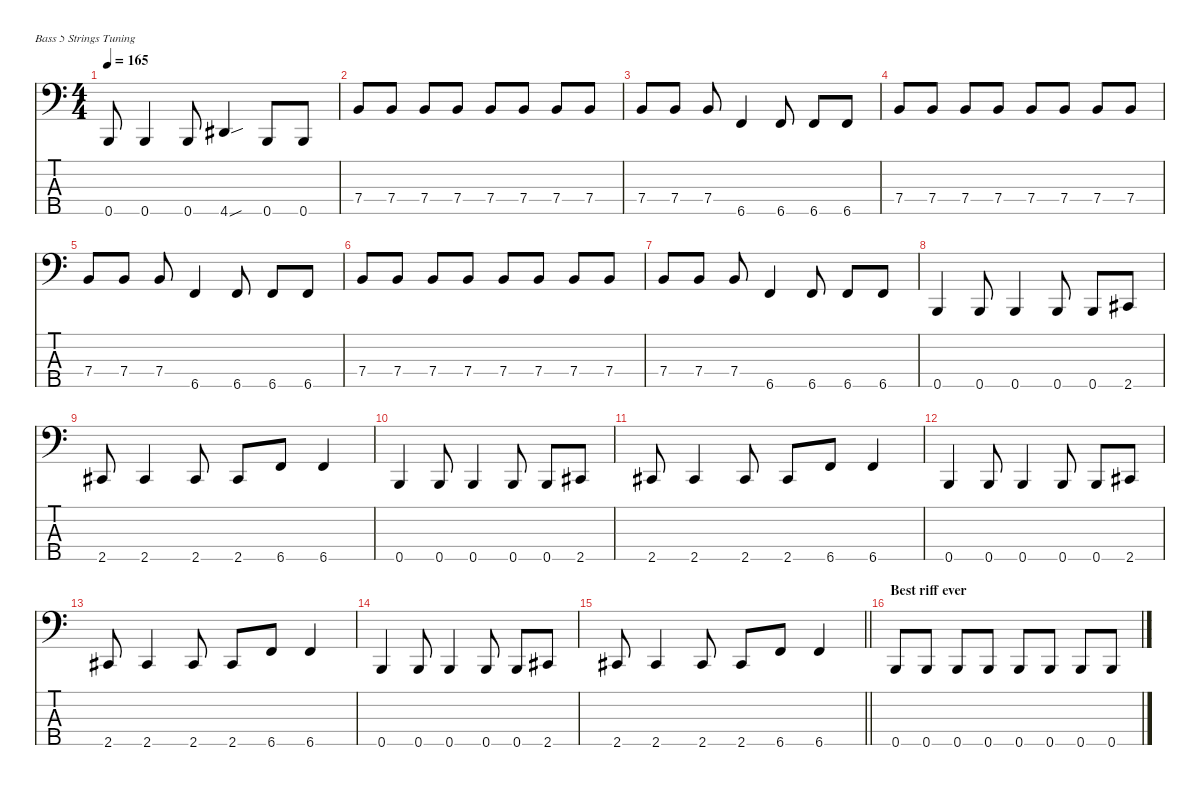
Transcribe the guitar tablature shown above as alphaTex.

\defaultSystemsLayout 4
\hideDynamics
\bracketExtendMode nobrackets
\singleTrackTrackNamePolicy hidden
\multiTrackTrackNamePolicy hidden
\firstSystemTrackNameMode fullname
\firstSystemTrackNameOrientation horizontal
\otherSystemsTrackNameOrientation horizontal
\track ("Bass" "el.bs.") {instrument electricbasspick}
\staff {score tabs}
\tuning (G2 D2 A1 E1 B0)
\ts (4 4)
\tempo 165
\clef f4
\ks c
0.5.8{dy f beam Up} 0.5.4{beam Up} 0.5.8{beam Up} 4.5{sou acc #}.4{beam Up} 0.5.8{beam Up} 0.5.8{beam Up} |
7.4.8{beam Up} 7.4.8{beam Up} 7.4.8{beam Up} 7.4.8{beam Up} 7.4.8{beam Up} 7.4.8{beam Up} 7.4.8{beam Up} 7.4.8{beam Up} |
7.4.8{beam Up} 7.4.8{beam Up} 7.4.8{beam Up} 6.5.4{beam Up} 6.5.8{beam Up} 6.5.8{beam Up} 6.5.8{beam Up} |
7.4.8{beam Up} 7.4.8{beam Up} 7.4.8{beam Up} 7.4.8{beam Up} 7.4.8{beam Up} 7.4.8{beam Up} 7.4.8{beam Up} 7.4.8{beam Up} |
7.4.8{beam Up} 7.4.8{beam Up} 7.4.8{beam Up} 6.5.4{beam Up} 6.5.8{beam Up} 6.5.8{beam Up} 6.5.8{beam Up} |
7.4.8{beam Up} 7.4.8{beam Up} 7.4.8{beam Up} 7.4.8{beam Up} 7.4.8{beam Up} 7.4.8{beam Up} 7.4.8{beam Up} 7.4.8{beam Up} |
7.4.8{beam Up} 7.4.8{beam Up} 7.4.8{beam Up} 6.5.4{beam Up} 6.5.8{beam Up} 6.5.8{beam Up} 6.5.8{beam Up} |
0.5.4{beam Up} 0.5.8{beam Up} 0.5.4{beam Up} 0.5.8{beam Up} 0.5.8{beam Up} 2.5{acc #}.8{beam Up} |
2.5{acc #}.8{beam Up} 2.5{acc #}.4{beam Up} 2.5{acc #}.8{beam Up} 2.5{acc #}.8{beam Up} 6.5.8{beam Up} 6.5.4{beam Up} |
0.5.4{beam Up} 0.5.8{beam Up} 0.5.4{beam Up} 0.5.8{beam Up} 0.5.8{beam Up} 2.5{acc #}.8{beam Up} |
2.5{acc #}.8{beam Up} 2.5{acc #}.4{beam Up} 2.5{acc #}.8{beam Up} 2.5{acc #}.8{beam Up} 6.5.8{beam Up} 6.5.4{beam Up} |
0.5.4{beam Up} 0.5.8{beam Up} 0.5.4{beam Up} 0.5.8{beam Up} 0.5.8{beam Up} 2.5{acc #}.8{beam Up} |
2.5{acc #}.8{beam Up} 2.5{acc #}.4{beam Up} 2.5{acc #}.8{beam Up} 2.5{acc #}.8{beam Up} 6.5.8{beam Up} 6.5.4{beam Up} |
0.5.4{beam Up} 0.5.8{beam Up} 0.5.4{beam Up} 0.5.8{beam Up} 0.5.8{beam Up} 2.5{acc #}.8{beam Up} |
\barLineRight lightlight
2.5{acc #}.8{beam Up} 2.5{acc #}.4{beam Up} 2.5{acc #}.8{beam Up} 2.5{acc #}.8{beam Up} 6.5.8{beam Up} 6.5.4{beam Up} |
\section ("" "Best riff ever")
0.5.8{beam Up} 0.5.8{beam Up} 0.5.8{beam Up} 0.5.8{beam Up} 0.5.8{beam Up} 0.5.8{beam Up} 0.5.8{beam Up} 0.5.8{beam Up}
